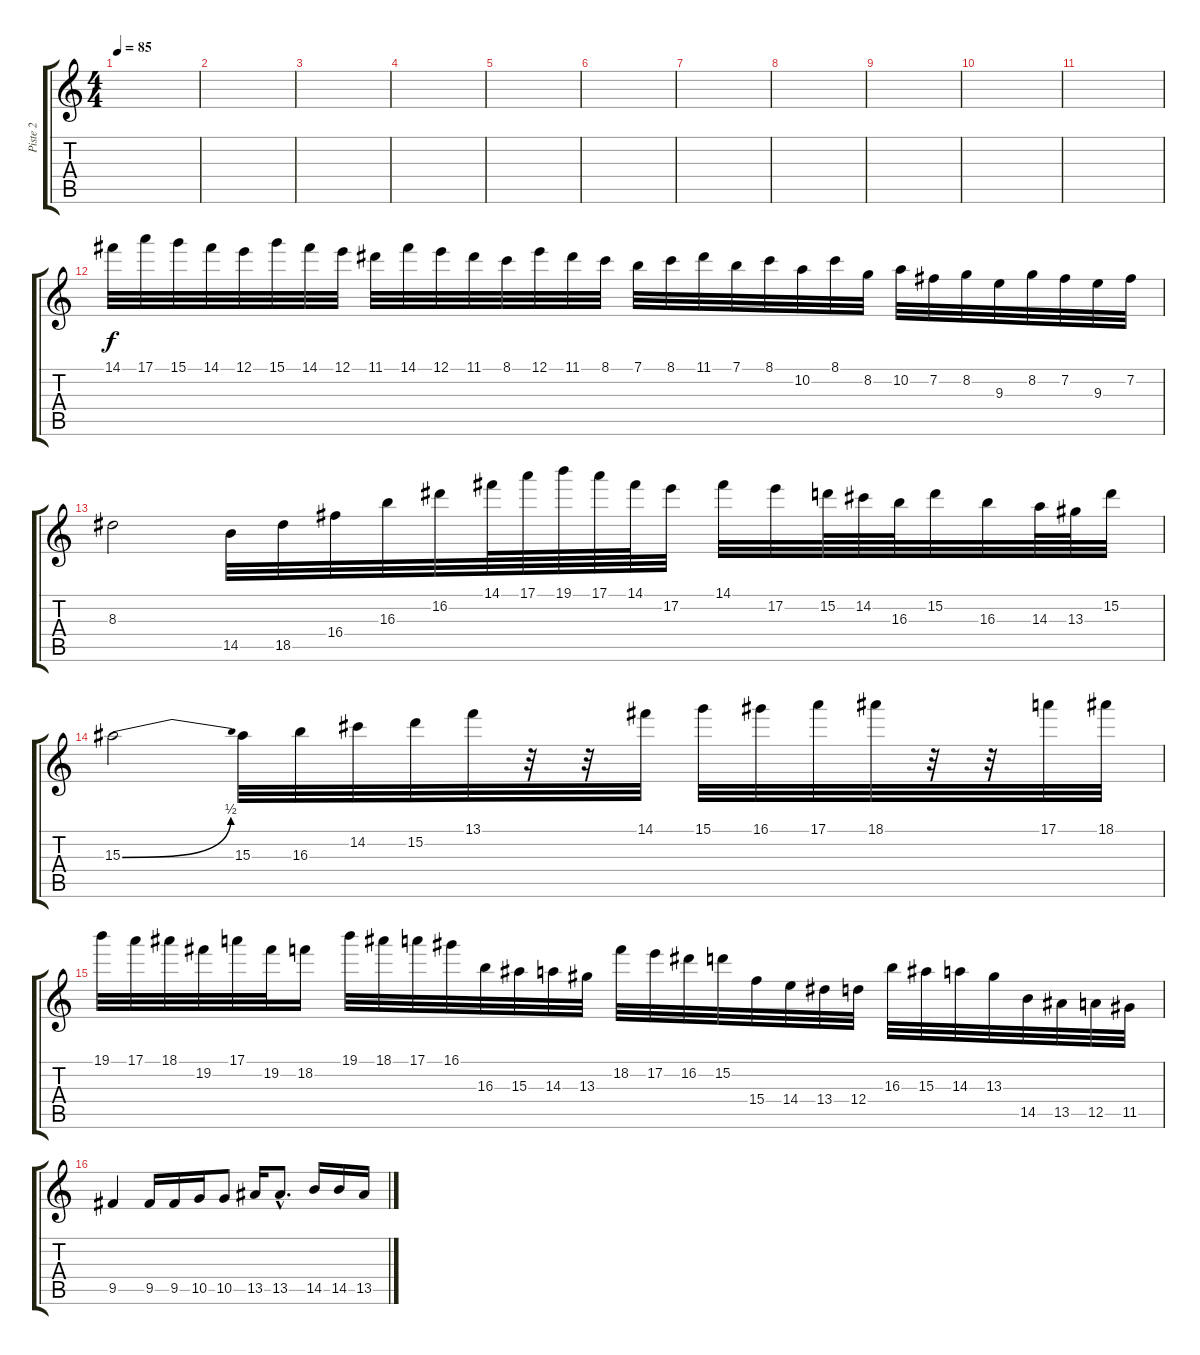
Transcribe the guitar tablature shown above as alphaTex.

\track ("Piste 2" "Piste 2") {instrument distortionguitar}
\staff {score tabs}
\tuning (E4 B3 G3 D3 A2 E2) {hide}
\ts (4 4)
\tempo 85
\clef g2
\ks c
|
|
|
|
|
|
|
|
|
|
|
14.1.32 17.1.32 15.1.32 14.1.32 12.1.32 15.1.32 14.1.32 12.1.32 11.1.32 14.1.32 12.1.32 11.1.32 8.1.32 12.1.32 11.1.32 8.1.32 7.1.32 8.1.32 11.1.32 7.1.32 8.1.32 10.2.32 8.1.32 8.2.32 10.2.32 7.2.32 8.2.32 9.3.32 8.2.32 7.2.32 9.3.32 7.2.32 |
8.3.2 14.5.32 18.5.32 16.4.32 16.3.32 16.2.32 14.1.64 17.1.64 19.1.64 17.1.64 14.1.64 17.2.32 14.1.32 17.2.32 15.2.64 14.2.64 16.3.64 15.2.32 16.3.32 14.3.64 13.3.64 15.2.32 |
15.3{be (bend 0 0 60 2)}.2 15.3.32 16.3.32 14.2.32 15.2.32 13.1.32 r.32 r.32 14.1.32 15.1.32 16.1.32 17.1.32 18.1.32 r.32 r.32 17.1.32 18.1.32 |
19.1.32 17.1.32 18.1.32 19.2.32 17.1.32 19.2.32 18.2.16 19.1.32 18.1.32 17.1.32 16.1.32 16.3.32 15.3.32 14.3.32 13.3.32 18.2.32 17.2.32 16.2.32 15.2.32 15.4.32 14.4.32 13.4.32 12.4.32 16.3.32 15.3.32 14.3.32 13.3.32 14.5.32 13.5.32 12.5.32 11.5.32 |
9.5.4 9.5.16 9.5.16 10.5.16 10.5.8 13.5.16 13.5{hac}.8{d} 14.5.16 14.5.16 13.5.16
